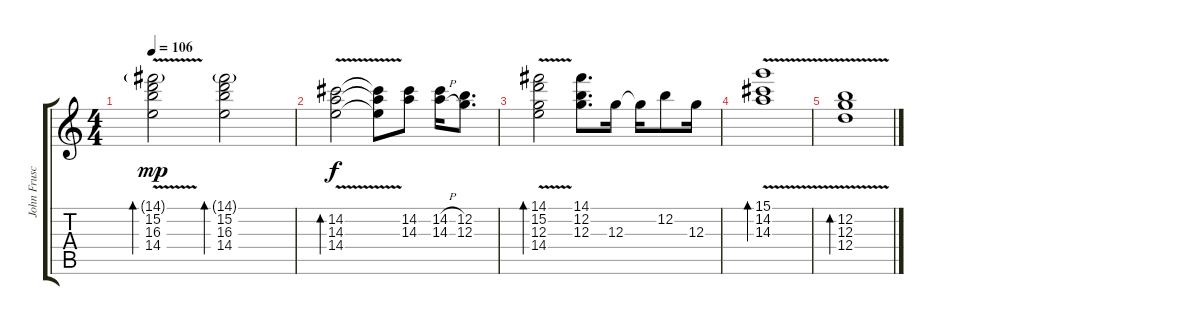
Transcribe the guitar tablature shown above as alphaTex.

\track ("John Frusciante [Guitar 2]" "John Frusc") {instrument electricguitarclean}
\staff {score tabs}
\tuning (E4 B3 G3 D3 A2 E2) {hide}
\ts (4 4)
\tempo 106
\clef g2
\ks c
(14.1{v g} 15.2{v} 16.3{v} 14.4{v}).2{bd 120 dy mp} (14.1{g} 15.2 16.3 14.4).2{bd 120} |
(14.2{v} 14.3{v} 14.4{v}).2{bd 120 dy f} (14.2{t} 14.3{t} 14.4{t}).8 (14.2 14.3).8 (14.2{h} 14.3{h}).16 (12.2 12.3).8{d} |
(14.1{v} 15.2{v} 12.3{v} 14.4{v}).2{bd 120} (14.1 12.2 12.3).8{d} 12.3.16 12.3{t}.16 12.2.8 12.3.16 |
(15.1{v} 14.2{v} 14.3{v}).1{bd 120} |
(12.2{v} 12.3{v} 12.4{v}).1{bd 120}
